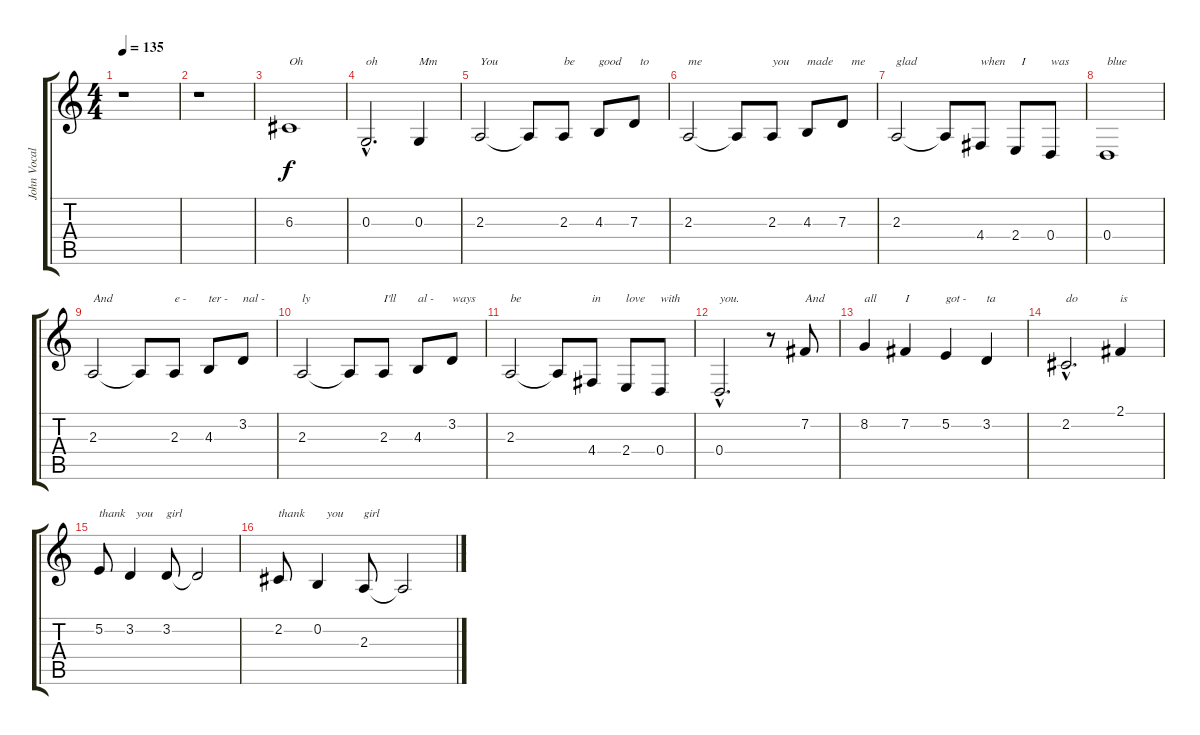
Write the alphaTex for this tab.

\track ("John Vocal" "John Vocal") {instrument clarinet}
\staff {score tabs}
\tuning (E4 B3 G3 D3 A2 E2) {hide}
\ts (4 4)
\tempo 135
\clef g2
\ks c
r.1{dy f instrument clarinet} |
r.1 |
6.3.1{txt "Oh"} |
0.3{hac}.2{d txt "oh"} 0.3.4{txt "Mm"} |
2.3.2{txt "You"} 2.3{t}.8 2.3.8{txt "be"} 4.3.8{txt "good"} 7.3.8{txt "  to"} |
2.3.2{txt "me"} 2.3{t}.8 2.3.8{txt "you"} 4.3.8{txt "made"} 7.3.8{txt "   me"} |
2.3.2{txt "glad"} 2.3{t}.8 4.4.8{txt "when"} 2.4.8{txt "  I"} 0.4.8{txt "was"} |
0.4.1{txt "blue"} |
2.3.2{txt "And"} 2.3{t}.8 2.3.8{txt "e -"} 4.3.8{txt "ter -"} 3.2.8{txt "nal -"} |
2.3.2{txt "ly"} 2.3{t}.8 2.3.8{txt "I'll"} 4.3.8{txt "al -"} 3.2.8{txt "ways"} |
2.3.2{txt "be"} 2.3{t}.8 4.4.8{txt "in"} 2.4.8{txt "love"} 0.4.8{txt "with"} |
0.4{hac}.2{d txt "you."} r.8 7.2.8{txt "And"} |
8.2.4{txt "all"} 7.2.4{txt "I"} 5.2.4{txt "got -"} 3.2.4{txt "ta"} |
2.2{hac}.2{d txt "do"} 2.1.4{txt "is"} |
5.2.8{txt "thank"} 3.2.4{txt "  you"} 3.2.8{txt "girl"} 3.2{t}.2 |
2.2.8{txt "thank"} 0.2.4{txt "   you"} 2.3.8{txt "girl"} 2.3{t}.2
